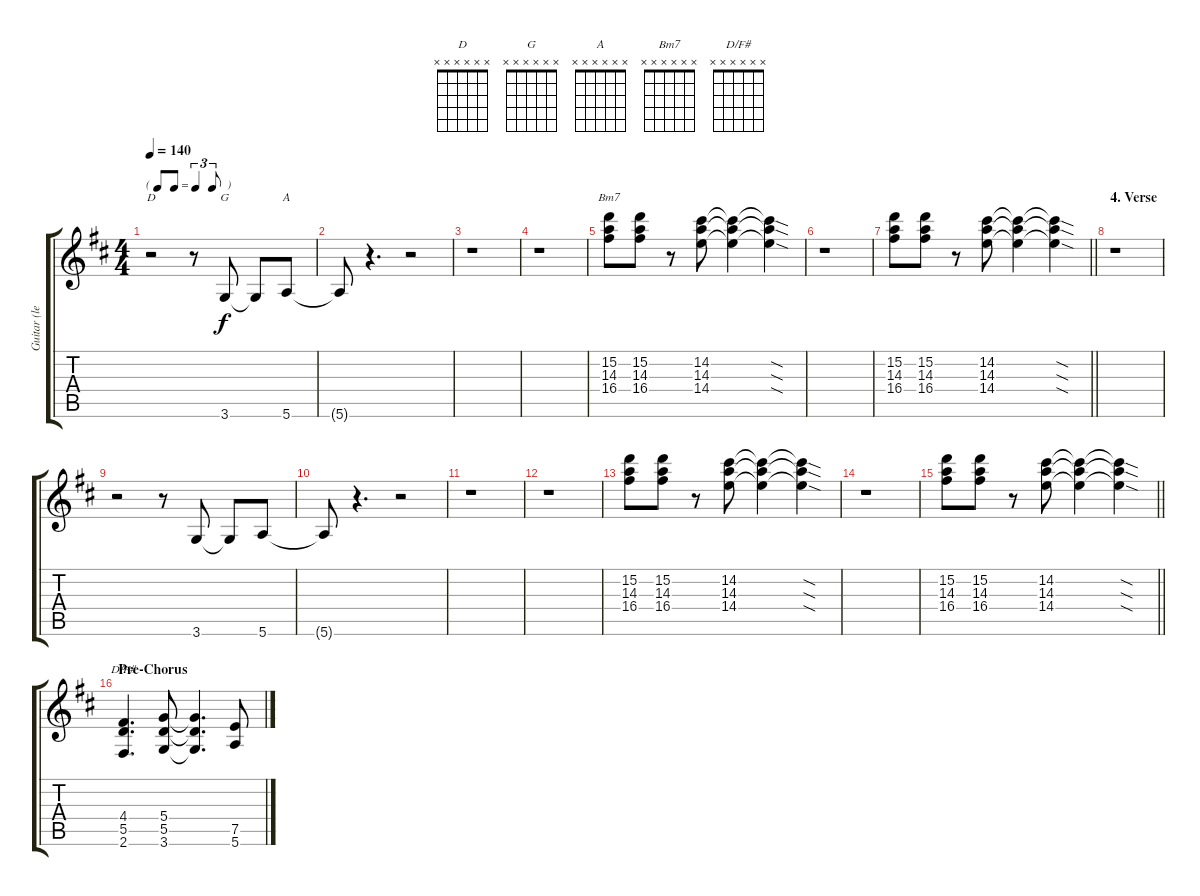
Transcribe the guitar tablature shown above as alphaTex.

\track ("Guitar (left)" "Guitar (le") {instrument overdrivenguitar}
\staff {score tabs}
\tuning (E4 B3 G3 D3 A2 E2) {hide}
\chord ("D" x x x x x x)
\chord ("G" x x x x x x)
\chord ("A" x x x x x x)
\chord ("Bm7" x x x x x x)
\chord ("D/F#" x x x x x x)
\ts (4 4)
\tf triplet8th
\tempo 140
\clef g2
\ks d
r.2{ch "D" dy f} r.8 3.6.8{ch "G"} 3.6{t}.8 5.6.8{ch "A"} |
5.6{t}.8 r.4{d} r.2 |
r.1 |
r.1 |
(15.2 14.3 16.4).8{ch "Bm7"} (15.2 14.3 16.4).8 r.8 (14.2 14.3 14.4).8 (14.2{t} 14.3{t} 14.4{t}).4 (14.2{sod t} 14.3{sod t} 14.4{sod t}).4 |
r.1 |
\barLineRight lightlight
(15.2 14.3 16.4).8 (15.2 14.3 16.4).8 r.8 (14.2 14.3 14.4).8 (14.2{t} 14.3{t} 14.4{t}).4 (14.2{sod t} 14.3{sod t} 14.4{sod t}).4 |
\section ("" "4. Verse")
r.1 |
r.2 r.8 3.6.8 3.6{t}.8 5.6.8 |
5.6{t}.8 r.4{d} r.2 |
r.1 |
r.1 |
(15.2 14.3 16.4).8 (15.2 14.3 16.4).8 r.8 (14.2 14.3 14.4).8 (14.2{t} 14.3{t} 14.4{t}).4 (14.2{sod t} 14.3{sod t} 14.4{sod t}).4 |
r.1 |
\barLineRight lightlight
(15.2 14.3 16.4).8 (15.2 14.3 16.4).8 r.8 (14.2 14.3 14.4).8 (14.2{t} 14.3{t} 14.4{t}).4 (14.2{sod t} 14.3{sod t} 14.4{sod t}).4 |
\section ("" "Pre-Chorus")
(4.4 5.5 2.6).4{d ch "D/F#"} (5.4 5.5 3.6).8 (5.4{t} 5.5{t} 3.6{t}).4{d} (7.5 5.6).8
